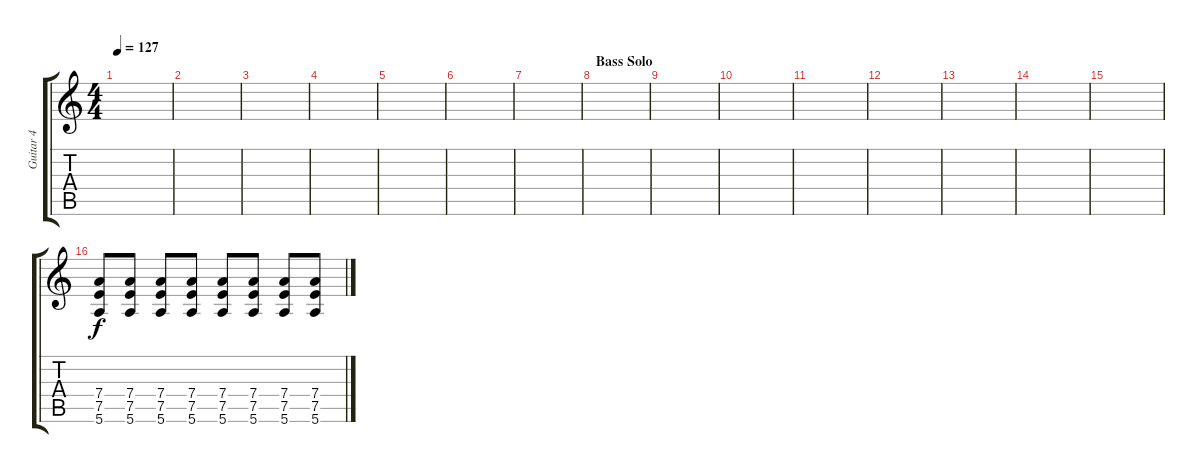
\track ("Guitar 4" "Guitar 4") {instrument electricguitarmuted}
\staff {score tabs}
\tuning (E4 B3 G3 D3 A2 E2) {hide}
\ts (4 4)
\tempo 127
\clef g2
\ks c
|
|
|
|
|
|
|
\section ("" "Bass Solo")
|
|
|
|
|
|
|
|
(7.4 7.5 5.6).8 (7.4 7.5 5.6).8 (7.4 7.5 5.6).8 (7.4 7.5 5.6).8 (7.4 7.5 5.6).8 (7.4 7.5 5.6).8 (7.4 7.5 5.6).8 (7.4 7.5 5.6).8
